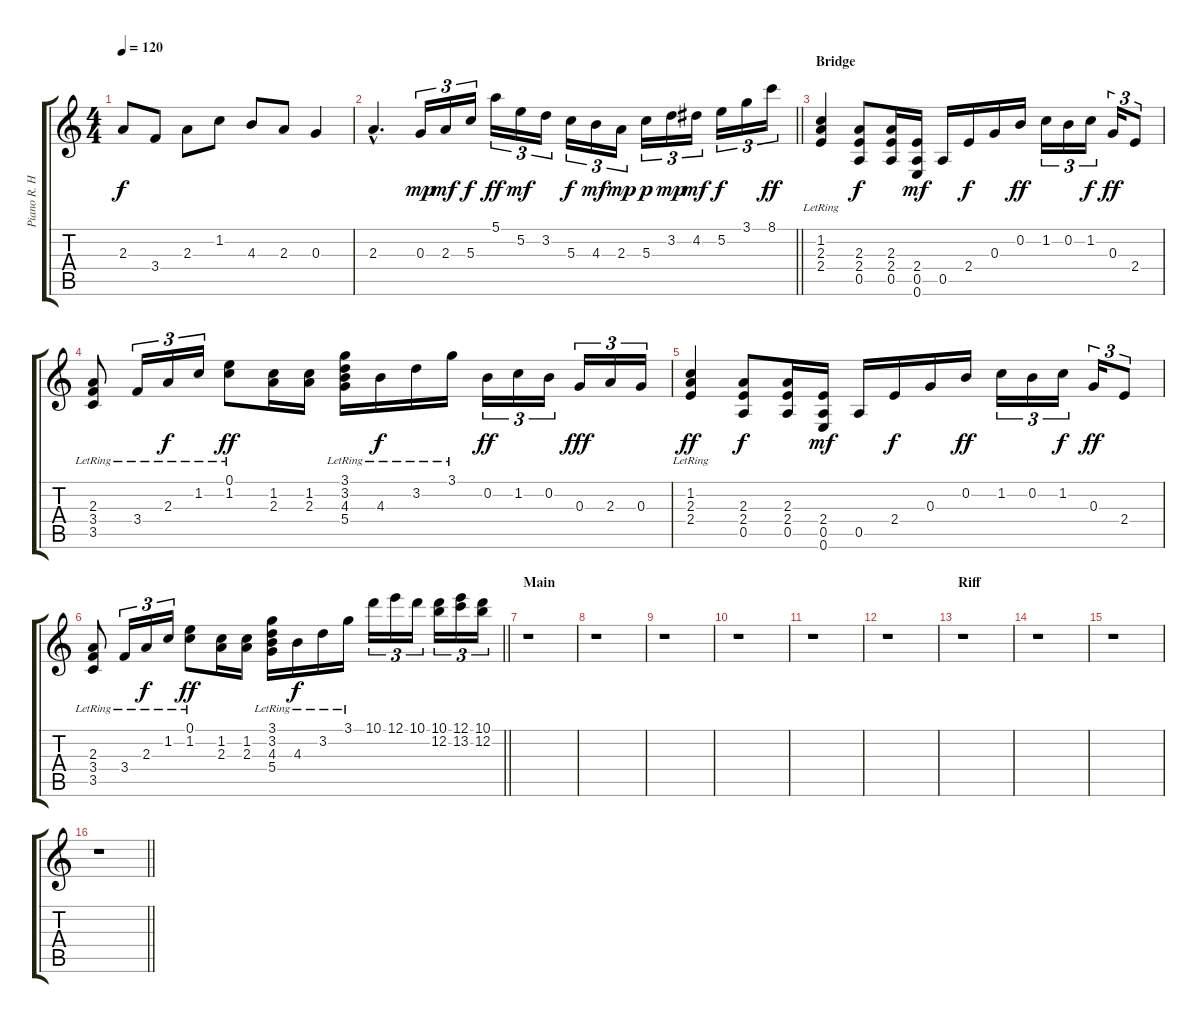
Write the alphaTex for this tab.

\track ("Piano R. Hand" "Piano R. H") {instrument acousticgrandpiano}
\staff {score tabs}
\tuning (E5 B4 G4 D4 A3 E3) {hide}
\ts (4 4)
\tempo 120
\clef g2
\ks c
2.3.8{dy f} 3.4.8 2.3.8 1.2.8 4.3.8 2.3.8 0.3.4 |
\barLineRight lightlight
2.3{hac}.4{d} 0.3.16{tu (3 2) dy mp} 2.3.16{tu (3 2) dy mf} 5.3.16{tu (3 2) dy f} 5.1.16{tu (3 2) dy ff} 5.2.16{tu (3 2) dy mf} 3.2.16{tu (3 2)} 5.3.16{tu (3 2) dy f} 4.3.16{tu (3 2) dy mf} 2.3.16{tu (3 2) dy mp} 5.3.16{tu (3 2) dy p} 3.2.16{tu (3 2) dy mp} 4.2.16{tu (3 2) dy mf} 5.2.16{tu (3 2) dy f} 3.1.16{tu (3 2)} 8.1.16{tu (3 2) dy ff} |
\section ("" "Bridge")
(1.2{lr} 2.3{lr} 2.4{lr}).4 (2.3 2.4 0.5).8{dy f} (2.3 2.4 0.5).16 (2.4 0.5 0.6).16{dy mf} 0.5.16 2.4.16{dy f} 0.3.16 0.2.16{dy ff} 1.2.16{tu (3 2)} 0.2.16{tu (3 2)} 1.2.16{tu (3 2) dy f} 0.3.16{tu (3 2) dy ff} 2.4.8{tu (3 2)} |
(2.3{lr} 3.4 3.5{lr}).8 3.4{lr}.16{tu (3 2)} 2.3{lr}.16{tu (3 2) dy f} 1.2{lr}.16{tu (3 2)} (0.1{lr} 1.2).8{dy ff} (1.2 2.3).16 (1.2 2.3).16 (3.1{lr} 3.2{lr} 4.3 5.4{lr}).16 4.3{lr}.16{dy f} 3.2{lr}.16 3.1{lr}.16 0.2.16{tu (3 2) dy ff} 1.2.16{tu (3 2)} 0.2.16{tu (3 2)} 0.3.16{tu (3 2) dy fff} 2.3.16{tu (3 2)} 0.3.16{tu (3 2)} |
(1.2{lr} 2.3{lr} 2.4{lr}).4{dy ff} (2.3 2.4 0.5).8{dy f} (2.3 2.4 0.5).16 (2.4 0.5 0.6).16{dy mf} 0.5.16 2.4.16{dy f} 0.3.16 0.2.16{dy ff} 1.2.16{tu (3 2)} 0.2.16{tu (3 2)} 1.2.16{tu (3 2) dy f} 0.3.16{tu (3 2) dy ff} 2.4.8{tu (3 2)} |
\barLineRight lightlight
(2.3{lr} 3.4 3.5{lr}).8 3.4{lr}.16{tu (3 2)} 2.3{lr}.16{tu (3 2) dy f} 1.2{lr}.16{tu (3 2)} (0.1{lr} 1.2).8{dy ff} (1.2 2.3).16 (1.2 2.3).16 (3.1{lr} 3.2{lr} 4.3 5.4{lr}).16 4.3{lr}.16{dy f} 3.2{lr}.16 3.1{lr}.16 10.1.16{tu (3 2)} 12.1.16{tu (3 2)} 10.1.16{tu (3 2)} (10.1 12.2).16{tu (3 2)} (12.1 13.2).16{tu (3 2)} (10.1 12.2).16{tu (3 2)} |
\section ("" "Main")
r.1 |
r.1 |
r.1 |
r.1 |
r.1 |
r.1 |
\section ("" "Riff")
r.1 |
r.1 |
r.1 |
\barLineRight lightlight
r.1
